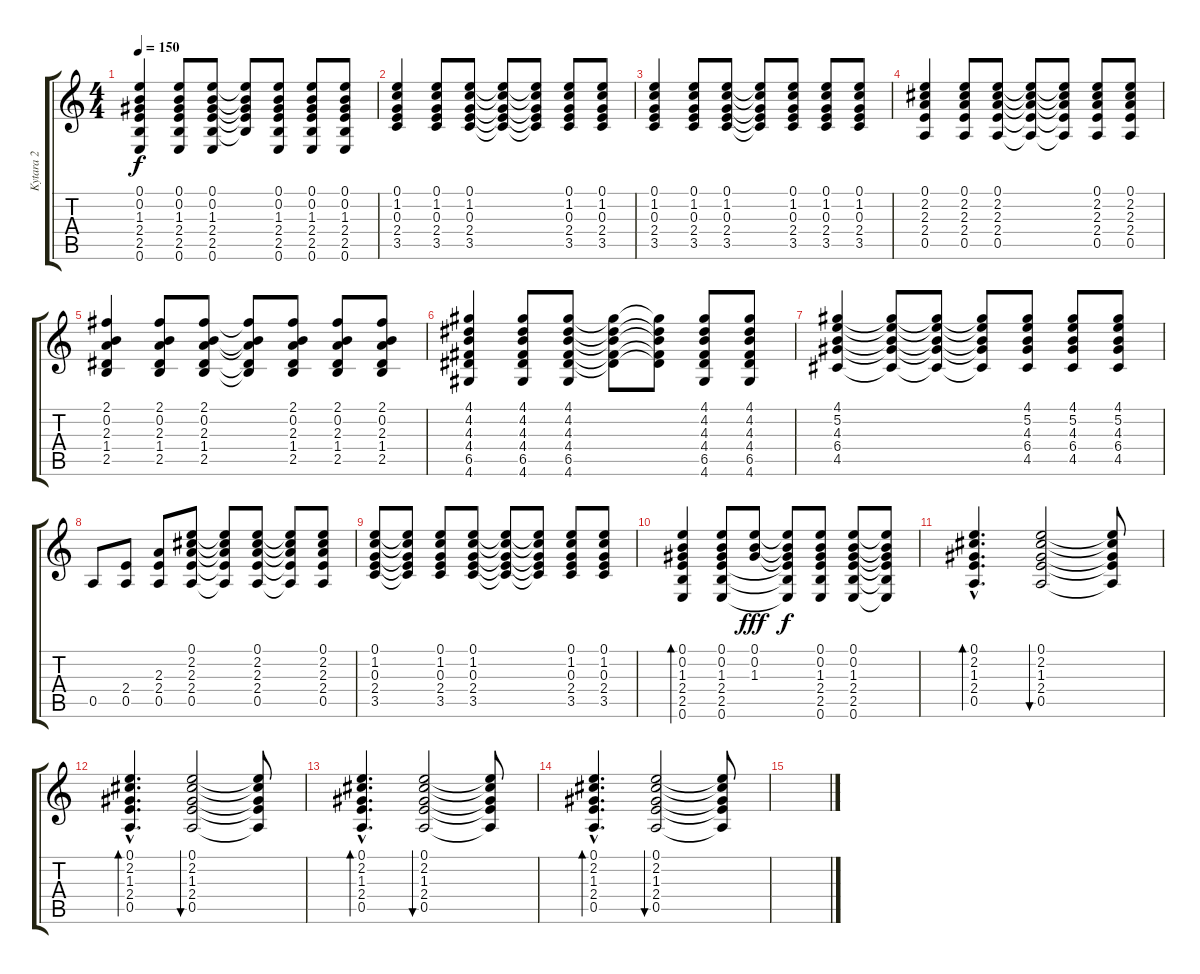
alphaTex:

\track ("Kytara 2" "Kytara 2") {instrument acousticguitarsteel}
\staff {score tabs}
\tuning (E4 B3 G3 D3 A2 E2) {hide}
\ts (4 4)
\tempo 150
\clef g2
\ks c
(0.1 0.2 1.3 2.4 2.5 0.6).4{dy f} (0.1 0.2 1.3 2.4 2.5 0.6).8 (0.1 0.2 1.3 2.4 2.5 0.6).8 (0.1{t} 0.2{t} 1.3{t} 2.4{t} 2.5{t}).8 (0.1 0.2 1.3 2.4 2.5 0.6).8 (0.1 0.2 1.3 2.4 2.5 0.6).8 (0.1 0.2 1.3 2.4 2.5 0.6).8 |
(0.1 1.2 0.3 2.4 3.5).4 (0.1 1.2 0.3 2.4 3.5).8 (0.1 1.2 0.3 2.4 3.5).8 (0.1{t} 1.2{t} 0.3{t} 2.4{t} 3.5{t}).8 (0.1{t} 1.2{t} 0.3{t} 2.4{t} 3.5{t}).8 (0.1 1.2 0.3 2.4 3.5).8 (0.1 1.2 0.3 2.4 3.5).8 |
(0.1 1.2 0.3 2.4 3.5).4 (0.1 1.2 0.3 2.4 3.5).8 (0.1 1.2 0.3 2.4 3.5).8 (0.1{t} 1.2{t} 0.3{t} 2.4{t} 3.5{t}).8 (0.1 1.2 0.3 2.4 3.5).8 (0.1 1.2 0.3 2.4 3.5).8 (0.1 1.2 0.3 2.4 3.5).8 |
(0.1 2.2 2.3 2.4 0.5).4 (0.1 2.2 2.3 2.4 0.5).8 (0.1 2.2 2.3 2.4 0.5).8 (0.1{t} 2.2{t} 2.3{t} 2.4{t} 0.5{t}).8 (0.1{t} 2.2{t} 2.3{t} 2.4{t} 0.5{t}).8 (0.1 2.2 2.3 2.4 0.5).8 (0.1 2.2 2.3 2.4 0.5).8 |
(2.1 0.2 2.3 1.4 2.5).4 (2.1 0.2 2.3 1.4 2.5).8 (2.1 0.2 2.3 1.4 2.5).8 (2.1{t} 0.2{t} 2.3{t} 1.4{t} 2.5{t}).8 (2.1 0.2 2.3 1.4 2.5).8 (2.1 0.2 2.3 1.4 2.5).8 (2.1 0.2 2.3 1.4 2.5).8 |
(4.1 4.2 4.3 4.4 6.5 4.6).4 (4.1 4.2 4.3 4.4 6.5 4.6).8 (4.1 4.2 4.3 4.4 6.5 4.6).8 (4.1{t} 4.2{t} 4.3{t} 4.4{t} 6.5{t}).8 (4.1{t} 4.2{t} 4.3{t} 4.4{t} 6.5{t}).8 (4.1 4.2 4.3 4.4 6.5 4.6).8 (4.1 4.2 4.3 4.4 6.5 4.6).8 |
(4.1 5.2 4.3 6.4 4.5).4 (4.1{t} 5.2{t} 4.3{t} 6.4{t} 4.5{t}).8 (4.1{t} 5.2{t} 4.3{t} 6.4{t} 4.5{t}).8 (4.1{t} 5.2{t} 4.3{t} 6.4{t} 4.5{t}).8 (4.1 5.2 4.3 6.4 4.5).8 (4.1 5.2 4.3 6.4 4.5).8 (4.1 5.2 4.3 6.4 4.5).8 |
0.5.8{volume 9} (2.4 0.5).8 (2.3 2.4 0.5).8 (0.1 2.2 2.3 2.4 0.5).8 (0.1{t} 2.2{t} 2.3{t} 2.4{t} 0.5{t}).8 (0.1 2.2 2.3 2.4 0.5).8 (0.1{t} 2.2{t} 2.3{t} 2.4{t} 0.5{t}).8 (0.1 2.2 2.3 2.4 0.5).8 |
(0.1 1.2 0.3 2.4 3.5).8 (0.1{t} 1.2{t} 0.3{t} 2.4{t} 3.5{t}).8 (0.1 1.2 0.3 2.4 3.5).8 (0.1 1.2 0.3 2.4 3.5).8 (0.1{t} 1.2{t} 0.3{t} 2.4{t} 3.5{t}).8 (0.1{t} 1.2{t} 0.3{t} 2.4{t} 3.5{t}).8 (0.1 1.2 0.3 2.4 3.5).8 (0.1 1.2 0.3 2.4 3.5).8 |
(0.1 0.2 1.3 2.4 2.5 0.6).4{bd 60} (0.1 0.2 1.3 2.4 2.5 0.6).8 (0.1 0.2 1.3).8{dy fff} (0.1{t} 0.2{t} 1.3{t} 2.4{t} 2.5{t} 0.6{t}).8{dy f} (0.1 0.2 1.3 2.4 2.5 0.6).8 (0.1 0.2 1.3 2.4 2.5 0.6).8 (0.1{t} 0.2{t} 1.3{t} 2.4{t} 2.5{t} 0.6{t}).8 |
(0.1{hac} 2.2{hac} 1.3{hac} 2.4{hac} 0.5{hac}).4{d bd 120} (0.1 2.2 1.3 2.4 0.5).2{bu 120} (0.1{t} 2.2{t} 1.3{t} 2.4{t} 0.5{t}).8 |
(0.1{hac} 2.2{hac} 1.3{hac} 2.4{hac} 0.5{hac}).4{d bd 120} (0.1 2.2 1.3 2.4 0.5).2{bu 120} (0.1{t} 2.2{t} 1.3{t} 2.4{t} 0.5{t}).8 |
(0.1{hac} 2.2{hac} 1.3{hac} 2.4{hac} 0.5{hac}).4{d bd 120 volume 5} (0.1 2.2 1.3 2.4 0.5).2{bu 120} (0.1{t} 2.2{t} 1.3{t} 2.4{t} 0.5{t}).8 |
(0.1{hac} 2.2{hac} 1.3{hac} 2.4{hac} 0.5{hac}).4{d bd 120} (0.1 2.2 1.3 2.4 0.5).2{bu 120} (0.1{t} 2.2{t} 1.3{t} 2.4{t} 0.5{t}).8 |
\section ("" "")
